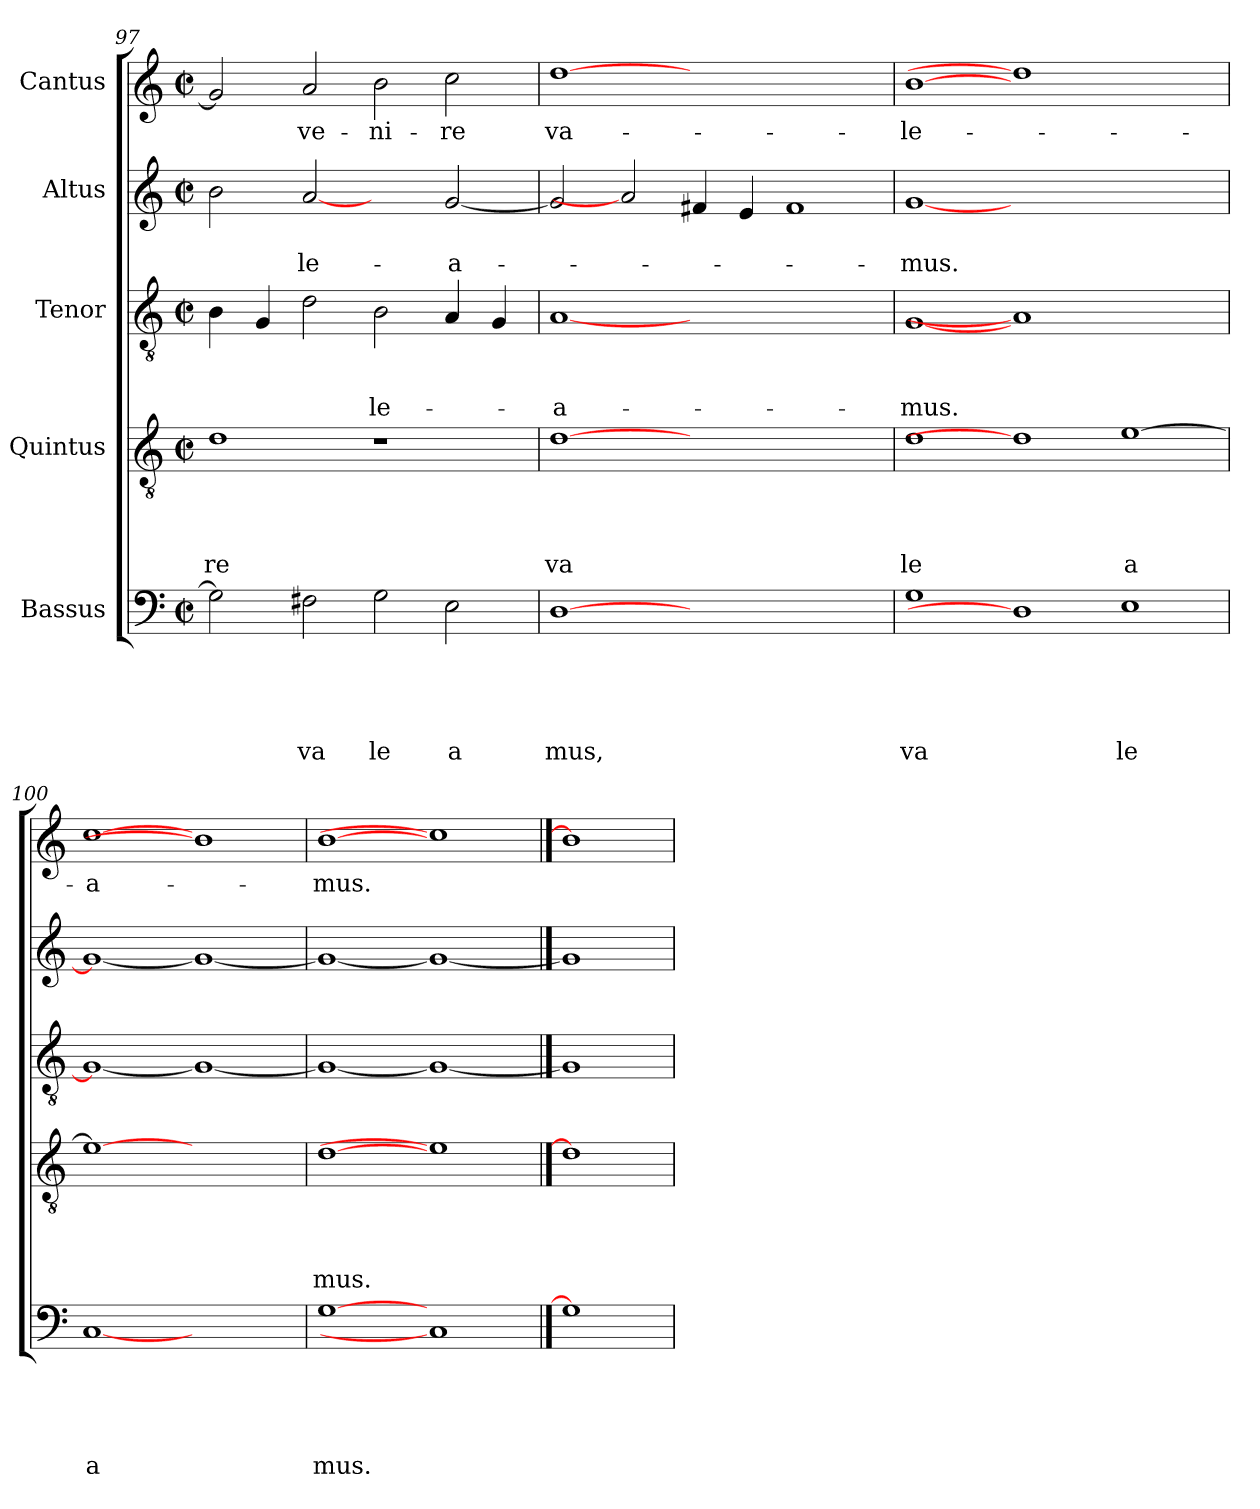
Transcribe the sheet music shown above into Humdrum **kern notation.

**kern	**text	**text	**text	**text	**text	**kern	**text	**text	**text	**text	**kern	**text	**text	**text	**kern	**text	**text	**kern	**text
*part5	*part5	*part5	*part5	*part5	*part5	*part4	*part4	*part4	*part4	*part4	*part3	*part3	*part3	*part3	*part2	*part2	*part2	*part1	*part1
*staff5	*staff5	*staff5	*staff5	*staff5	*staff5	*staff4	*staff4	*staff4	*staff4	*staff4	*staff3	*staff3	*staff3	*staff3	*staff2	*staff2	*staff2	*staff1	*staff1
*I"Bassus	*	*	*	*	*	*I"Quintus	*	*	*	*	*I"Tenor	*	*	*	*I"Altus	*	*	*I"Cantus	*
*clefF4	*	*	*	*	*	*clefGv2	*	*	*	*	*clefGv2	*	*	*	*clefG2	*	*	*clefG2	*
*k[]	*	*	*	*	*	*k[]	*	*	*	*	*k[]	*	*	*	*k[]	*	*	*k[]	*
*C:	*	*	*	*	*	*C:	*	*	*	*	*C:	*	*	*	*C:	*	*	*C:	*
*M2/2	*	*	*	*	*	*M2/2	*	*	*	*	*M2/2	*	*	*	*M2/2	*	*	*M2/2	*
*met(c|)	*	*	*	*	*	*met(c|)	*	*	*	*	*met(c|)	*	*	*	*met(c|)	*	*	*met(c|)	*
=97	=97	=97	=97	=97	=97	=97	=97	=97	=97	=97	=97	=97	=97	=97	=97	=97	=97	=97	=97
!	!	!	!	!	!	!	!	!	!	!LO:LY:b	!	!	!	!	!	!	!	!	!
2G\]	.	.	.	.	.	1d	.	.	.	re	4B\	.	.	.	2b\	.	.	2g/]	.
.	.	.	.	.	.	.	.	.	.	.	4G/	.	.	.	.	.	.	.	.
!	!	!	!	!	!LO:LY:b	!	!	!	!	!	!	!	!	!	!	!	!LO:LY:b	!	!LO:LY:b
2F#X\	.	.	.	.	va	.	.	.	.	.	2d\	.	.	.	[2a	.	-le-	2a/	-ve-
!	!	!	!	!	!LO:LY:b	!	!	!	!	!	!	!	!	!LO:LY:b	!	!	!	!	!LO:LY:b
2G\	.	.	.	.	le	1r	.	.	.	.	2B\	.	.	-le-	2ryy	.	.	2b\	-ni-
!	!	!	!	!	!LO:LY:b	!	!	!	!	!	!	!	!	!	!	!	!LO:LY:b	!	!LO:LY:b
2E\	.	.	.	.	a	.	.	.	.	.	4A/	.	.	.	[<2g/	.	-a-	2cc\	-re
.	.	.	.	.	.	.	.	.	.	.	4G/	.	.	.	.	.	.	.	.
=98	=98	=98	=98	=98	=98	=98	=98	=98	=98	=98	=98	=98	=98	=98	=98	=98	=98	=98	=98
!	!	!	!	!	!LO:LY:b	!	!	!	!	!LO:LY:b	!	!	!	!LO:LY:b	!	!	!	!	!LO:LY:b
[1D	.	.	.	.	mus,	[1d	.	.	.	va	[1A	.	.	-a-	2g/]	.	.	[1dd	va-
.	.	.	.	.	.	.	.	.	.	.	.	.	.	.	2a]	.	.	.	.
1.ryy	.	.	.	.	.	1.ryy	.	.	.	.	1.ryy	.	.	.	4f#/	.	.	1.ryy	.
.	.	.	.	.	.	.	.	.	.	.	.	.	.	.	4e/	.	.	.	.
.	.	.	.	.	.	.	.	.	.	.	.	.	.	.	1f#	.	.	.	.
=99	=99	=99	=99	=99	=99	=99	=99	=99	=99	=99	=99	=99	=99	=99	=99	=99	=99	=99	=99
!	!	!	!	!	!LO:LY:b	!	!	!	!	!LO:LY:b	!	!	!	!LO:LY:b	!	!	!LO:LY:b	!	!LO:LY:b
1G	.	.	.	.	va	1d	.	.	.	le	[<1G	.	.	-mus.	[<1g	.	-mus.	[1b	-le-
1D]	.	.	.	.	.	1d]	.	.	.	.	1A]	.	.	.	0ryy	.	.	1dd]	.
!	!	!	!	!	!LO:LY:b	!	!	!	!	!LO:LY:b:rj	!	!	!	!	!	!	!	!	!
1E	.	.	.	.	le	[>1e	.	.	.	a	1ryy	.	.	.	.	.	.	1ryy	.
=100	=100	=100	=100	=100	=100	=100	=100	=100	=100	=100	=100	=100	=100	=100	=100	=100	=100	=100	=100
!	!	!	!	!	!LO:LY:b	!	!	!	!	!	!	!	!	!	!	!	!	!	!LO:LY:b
[1C	.	.	.	.	a	1e_	.	.	.	.	1G_	.	.	.	1g_	.	.	[1cc	-a-
1ryy	.	.	.	.	.	1ryy	.	.	.	.	1G_	.	.	.	1g_	.	.	1b]	.
=101	=101	=101	=101	=101	=101	=101	=101	=101	=101	=101	=101	=101	=101	=101	=101	=101	=101	=101	=101
!	!	!	!	!	!LO:LY:b	!	!	!	!	!LO:LY:b	!	!	!	!	!	!	!	!	!LO:LY:b
[1G	.	.	.	.	mus.	[1d	.	.	.	mus.	1G_	.	.	.	1g_	.	.	[1b	-mus.
1C]	.	.	.	.	.	1e]	.	.	.	.	1G_	.	.	.	1g_	.	.	1cc]	.
==102	==102	==102	==102	==102	==102	==102	==102	==102	==102	==102	==102	==102	==102	==102	==102	==102	==102	==102	==102
1G]	.	.	.	.	.	1d]	.	.	.	.	1G]	.	.	.	1g]	.	.	1b]	.
=	=	=	=	=	=	=	=	=	=	=	=	=	=	=	=	=	=	=	=
*-	*-	*-	*-	*-	*-	*-	*-	*-	*-	*-	*-	*-	*-	*-	*-	*-	*-	*-	*-
